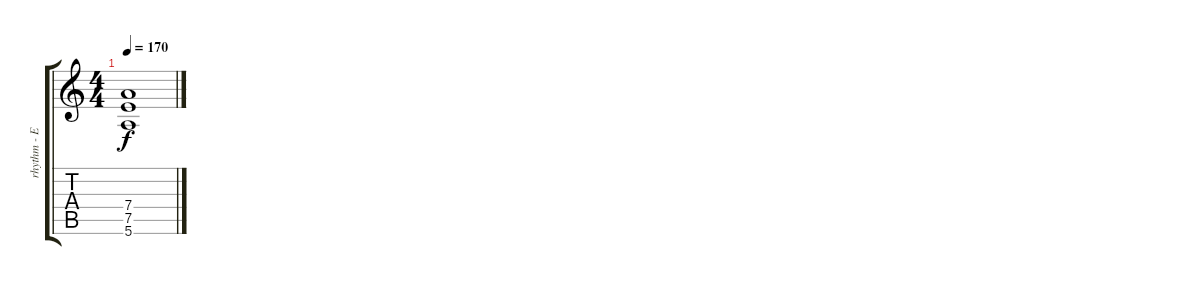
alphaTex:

\track ("rhythm - Eddy" "rhythm - E") {instrument distortionguitar}
\staff {score tabs}
\tuning (E4 B3 G3 D3 A2 E2) {hide}
\ts (4 4)
\tempo 170
\clef g2
\ks c
(7.4 7.5 5.6).1{dy f}
